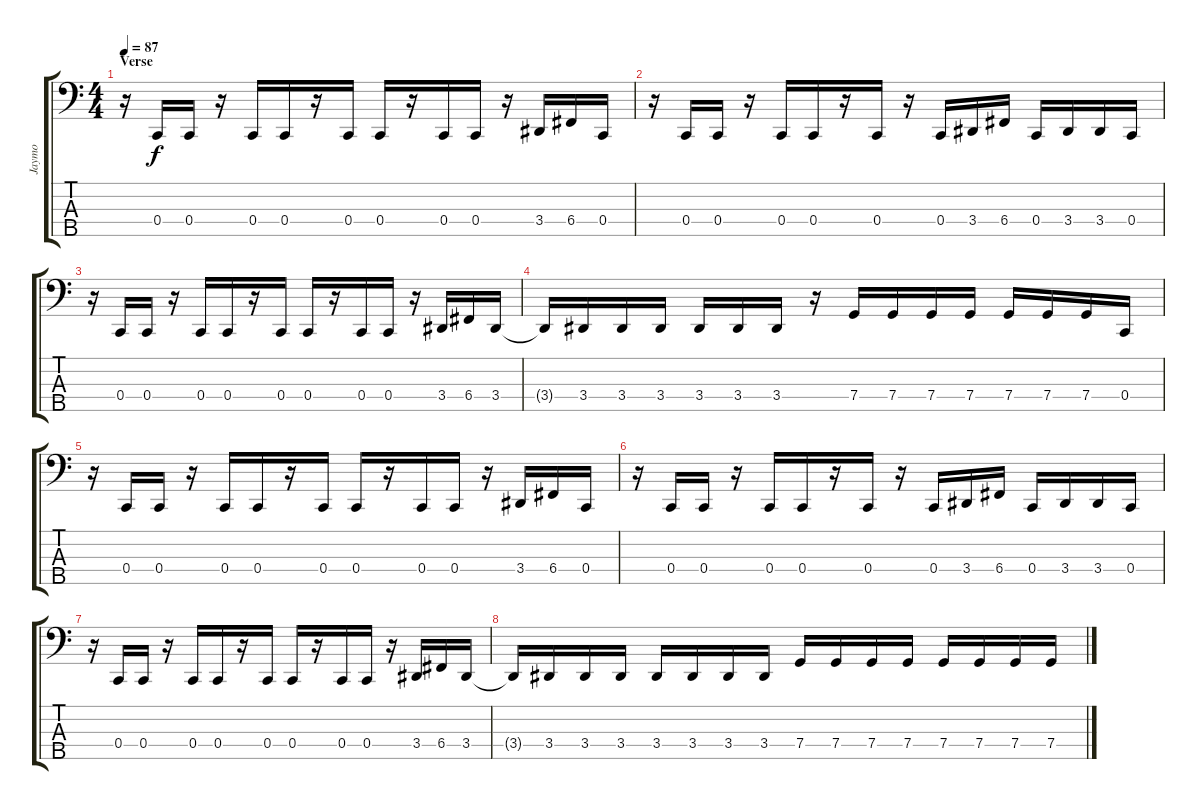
\track ("Jaymo" "Jaymo") {instrument electricbassfinger}
\staff {score tabs}
\tuning (F2 C2 G1 C1 A0) {hide}
\ts (4 4)
\section ("" "Verse")
\tempo 87
\clef f4
\ks c
r.16{dy f} 0.4.16 0.4.16 r.16 0.4.16 0.4.16 r.16 0.4.16 0.4.16 r.16 0.4.16 0.4.16 r.16 3.4.16 6.4.16 0.4.16 |
r.16 0.4.16 0.4.16 r.16 0.4.16 0.4.16 r.16 0.4.16 r.16 0.4.16 3.4.16 6.4.16 0.4.16 3.4.16 3.4.16 0.4.16 |
r.16 0.4.16 0.4.16 r.16 0.4.16 0.4.16 r.16 0.4.16 0.4.16 r.16 0.4.16 0.4.16 r.16 3.4.16 6.4.16 3.4.16 |
3.4{t}.16 3.4.16 3.4.16 3.4.16 3.4.16 3.4.16 3.4.16 r.16 7.4.16 7.4.16 7.4.16 7.4.16 7.4.16 7.4.16 7.4.16 0.4.16 |
r.16 0.4.16 0.4.16 r.16 0.4.16 0.4.16 r.16 0.4.16 0.4.16 r.16 0.4.16 0.4.16 r.16 3.4.16 6.4.16 0.4.16 |
r.16 0.4.16 0.4.16 r.16 0.4.16 0.4.16 r.16 0.4.16 r.16 0.4.16 3.4.16 6.4.16 0.4.16 3.4.16 3.4.16 0.4.16 |
r.16 0.4.16 0.4.16 r.16 0.4.16 0.4.16 r.16 0.4.16 0.4.16 r.16 0.4.16 0.4.16 r.16 3.4.16 6.4.16 3.4.16 |
3.4{t}.16 3.4.16 3.4.16 3.4.16 3.4.16 3.4.16 3.4.16 3.4.16 7.4.16 7.4.16 7.4.16 7.4.16 7.4.16 7.4.16 7.4.16 7.4.16
